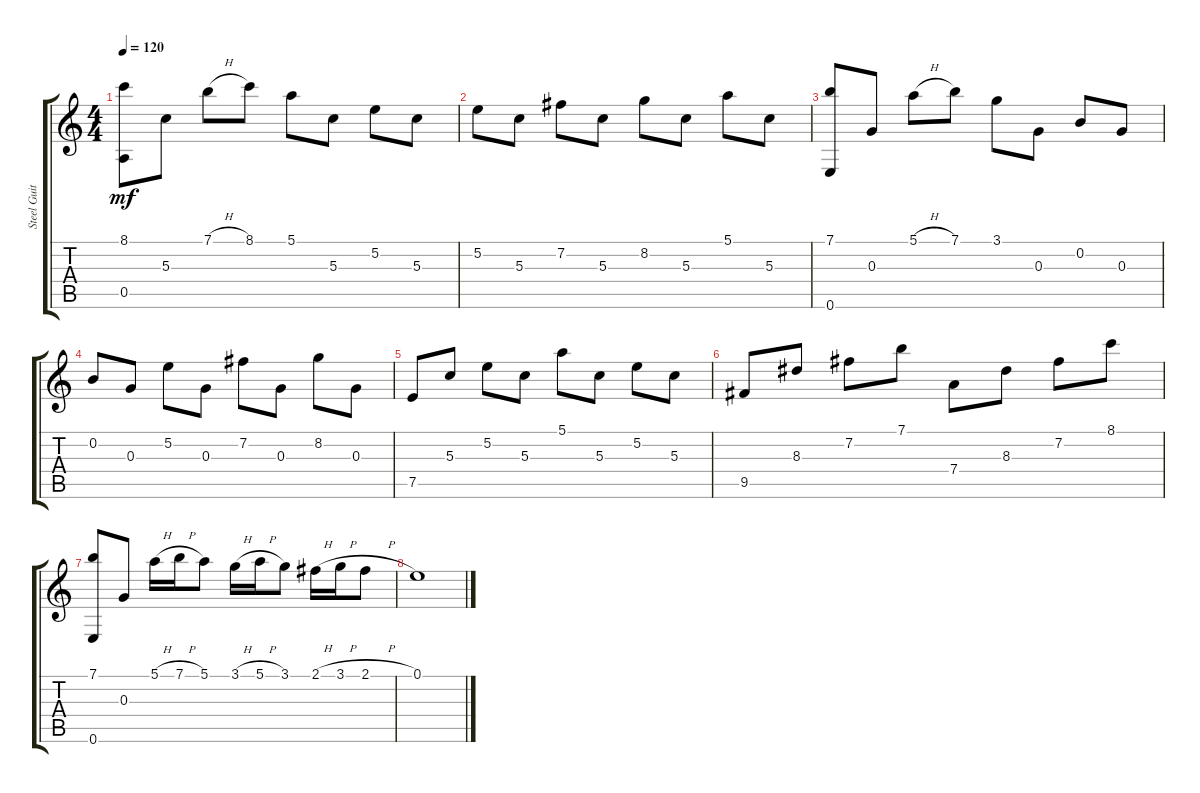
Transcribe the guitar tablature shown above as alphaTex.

\track ("Steel Guitar" "Steel Guit") {instrument acousticguitarsteel}
\staff {score tabs}
\tuning (E4 B3 G3 D3 A2 E2) {hide}
\ts (4 4)
\tempo 120
\clef g2
\ks c
(8.1 0.5).8{dy mf instrument acousticguitarsteel} 5.3.8 7.1{h}.8 8.1.8 5.1.8 5.3.8 5.2.8 5.3.8 |
5.2.8 5.3.8 7.2.8 5.3.8 8.2.8 5.3.8 5.1.8 5.3.8 |
(7.1 0.6).8 0.3.8 5.1{h}.8 7.1.8 3.1.8 0.3.8 0.2.8 0.3.8 |
0.2.8 0.3.8 5.2.8 0.3.8 7.2.8 0.3.8 8.2.8 0.3.8 |
7.5.8 5.3.8 5.2.8 5.3.8 5.1.8 5.3.8 5.2.8 5.3.8 |
9.5.8 8.3.8 7.2.8 7.1.8 7.4.8 8.3.8 7.2.8 8.1.8 |
(7.1 0.6).8 0.3.8 5.1{h}.16 7.1{h}.16 5.1.8 3.1{h}.16 5.1{h}.16 3.1.8 2.1{h}.16 3.1{h}.16 2.1{h}.8 |
0.1.1
